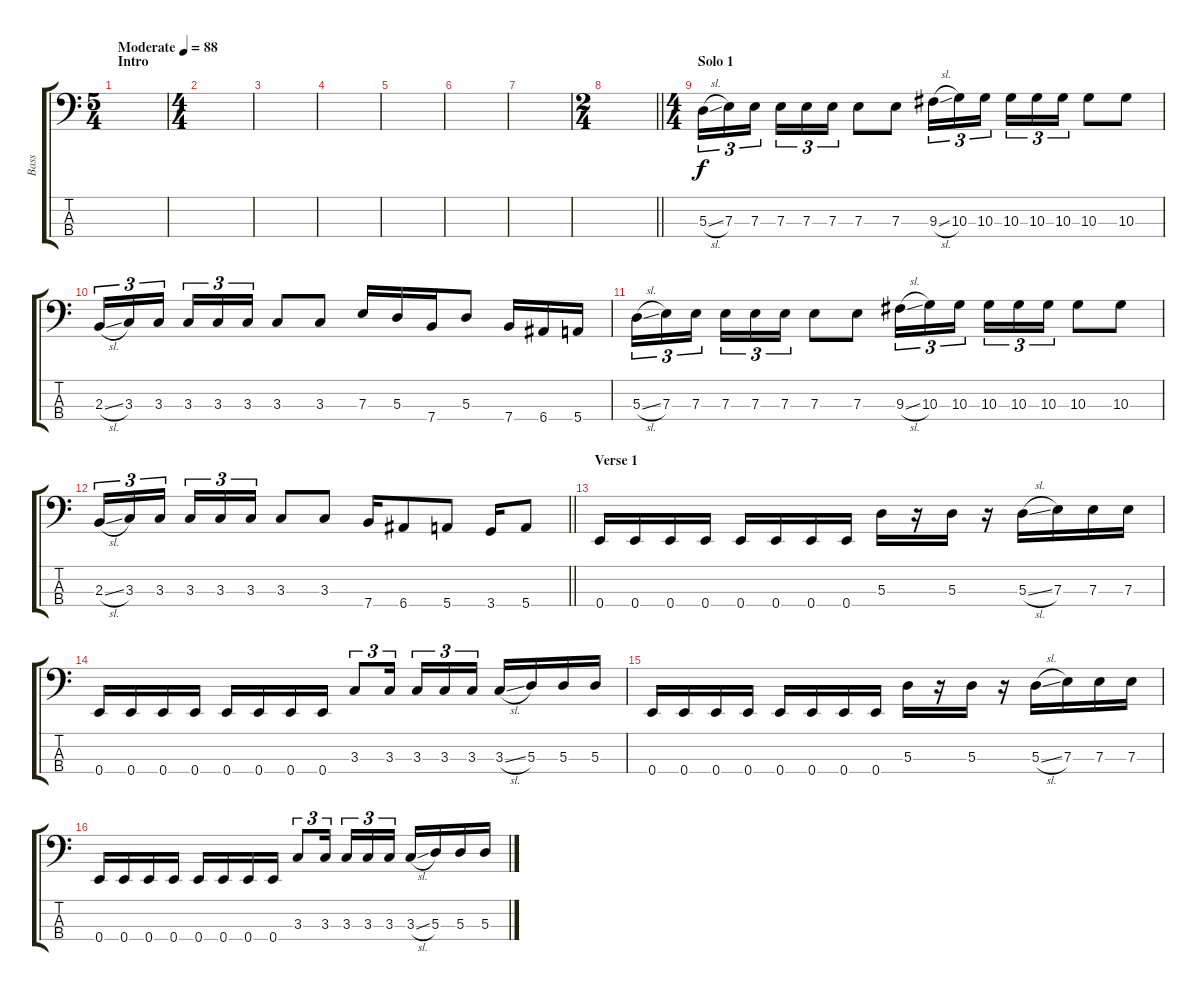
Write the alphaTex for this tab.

\track ("Bass" "Bass") {instrument electricbassfinger}
\staff {score tabs}
\tuning (G2 D2 A1 E1) {hide}
\ts (5 4)
\section ("" "Intro")
\tempo (88 "Moderate")
\clef f4
\ks c
|
\ts (4 4)
|
|
|
|
|
|
\ts (2 4)
\barLineRight lightlight
|
\ts (4 4)
\section ("" "Solo 1")
5.3{sl}.16{tu (3 2)} 7.3.16{tu (3 2)} 7.3.16{tu (3 2) beam splitsecondary} 7.3.16{tu (3 2)} 7.3.16{tu (3 2)} 7.3.16{tu (3 2)} 7.3.8 7.3.8 9.3{sl}.16{tu (3 2)} 10.3.16{tu (3 2)} 10.3.16{tu (3 2) beam splitsecondary} 10.3.16{tu (3 2)} 10.3.16{tu (3 2)} 10.3.16{tu (3 2)} 10.3.8 10.3.8 |
2.3{sl}.16{tu (3 2)} 3.3.16{tu (3 2)} 3.3.16{tu (3 2) beam splitsecondary} 3.3.16{tu (3 2)} 3.3.16{tu (3 2)} 3.3.16{tu (3 2)} 3.3.8 3.3.8 7.3.16 5.3.16 7.4.16 5.3.8 7.4.16 6.4.16 5.4.16 |
5.3{sl}.16{tu (3 2)} 7.3.16{tu (3 2)} 7.3.16{tu (3 2) beam splitsecondary} 7.3.16{tu (3 2)} 7.3.16{tu (3 2)} 7.3.16{tu (3 2)} 7.3.8 7.3.8 9.3{sl}.16{tu (3 2)} 10.3.16{tu (3 2)} 10.3.16{tu (3 2) beam splitsecondary} 10.3.16{tu (3 2)} 10.3.16{tu (3 2)} 10.3.16{tu (3 2)} 10.3.8 10.3.8 |
\barLineRight lightlight
2.3{sl}.16{tu (3 2)} 3.3.16{tu (3 2)} 3.3.16{tu (3 2) beam splitsecondary} 3.3.16{tu (3 2)} 3.3.16{tu (3 2)} 3.3.16{tu (3 2)} 3.3.8 3.3.8 7.4.16 6.4.8 5.4.8 3.4.16 5.4.8 |
\section ("" "Verse 1")
0.4.16 0.4.16 0.4.16 0.4.16 0.4.16 0.4.16 0.4.16 0.4.16 5.3.16 r.16 5.3.16 r.16 5.3{sl}.16 7.3.16 7.3.16 7.3.16 |
0.4.16 0.4.16 0.4.16 0.4.16 0.4.16 0.4.16 0.4.16 0.4.16 3.3.8{tu (3 2)} 3.3.16{tu (3 2) beam splitsecondary} 3.3.16{tu (3 2)} 3.3.16{tu (3 2)} 3.3.16{tu (3 2)} 3.3{sl}.16 5.3.16 5.3.16 5.3.16 |
0.4.16 0.4.16 0.4.16 0.4.16 0.4.16 0.4.16 0.4.16 0.4.16 5.3.16 r.16 5.3.16 r.16 5.3{sl}.16 7.3.16 7.3.16 7.3.16 |
0.4.16 0.4.16 0.4.16 0.4.16 0.4.16 0.4.16 0.4.16 0.4.16 3.3.8{tu (3 2)} 3.3.16{tu (3 2) beam splitsecondary} 3.3.16{tu (3 2)} 3.3.16{tu (3 2)} 3.3.16{tu (3 2)} 3.3{sl}.16 5.3.16 5.3.16 5.3.16
